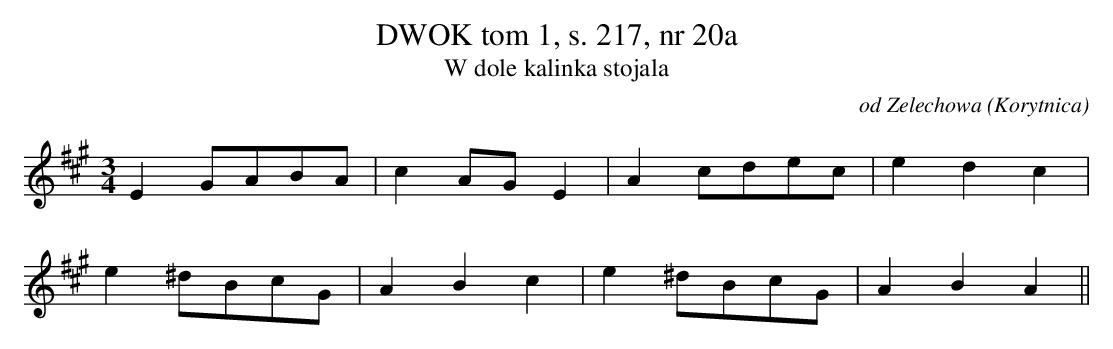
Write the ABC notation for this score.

X:1
T:DWOK tom 1, s. 217, nr 20a
T:W dole kalinka stojala
O:od Zelechowa (Korytnica)
M:3/4
L:1/8
K:A
E2GABA | c2AGE2 |A2cdec | e2d2c2 |
e2^dBcG | A2B2c2 |e2^dBcG | A2B2A2||
